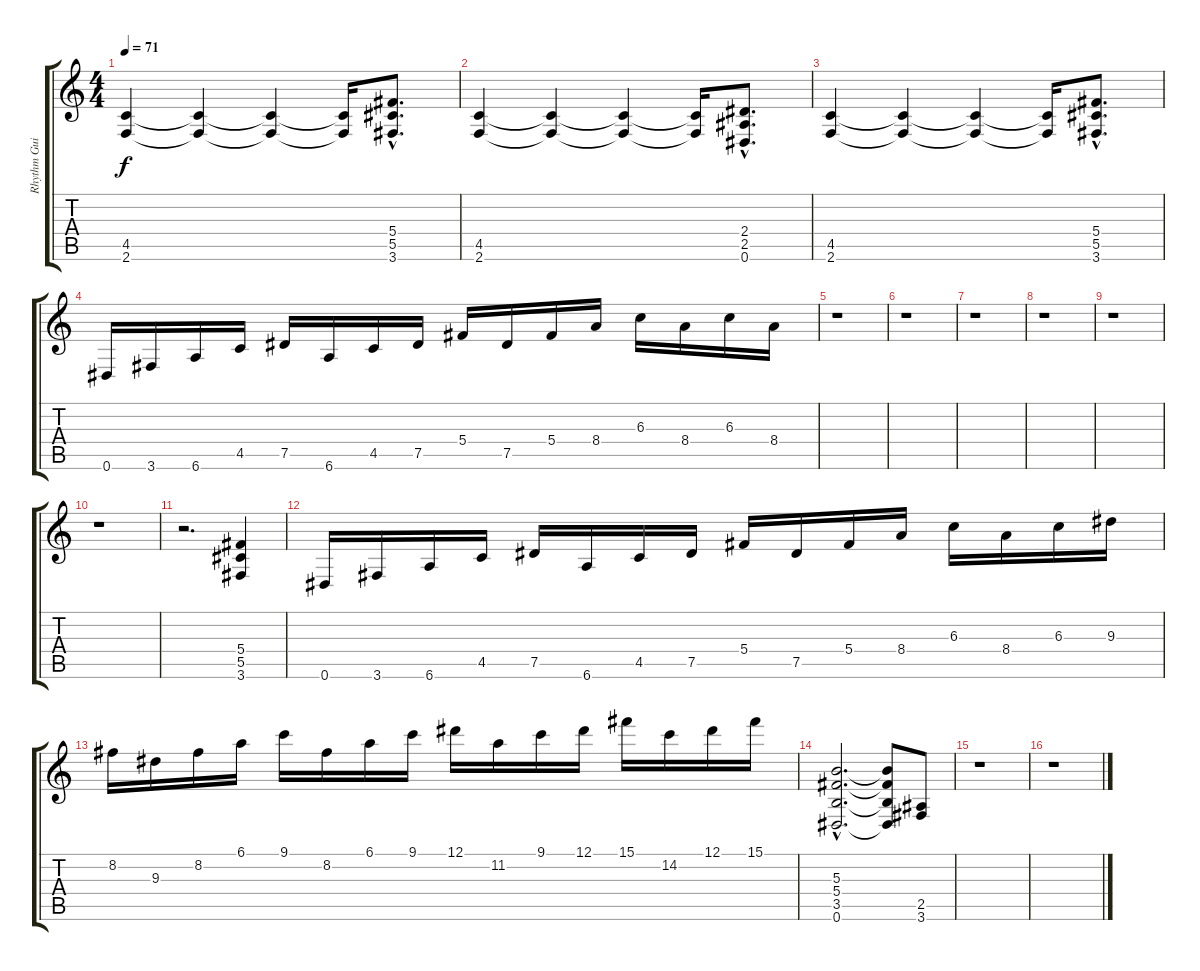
\track ("Rhythm Guitar 2" "Rhythm Gui") {instrument distortionguitar}
\staff {score tabs}
\tuning (Eb4 Bb3 Gb3 Db3 Ab2 Eb2) {hide}
\ts (4 4)
\tempo 71
\clef g2
\ks c
(4.5 2.6).4{dy f} (4.5{t} 2.6{t}).4 (4.5{t} 2.6{t}).4 (4.5{t} 2.6{t}).16 (5.4{hac} 5.5{hac} 3.6{hac}).8{d} |
(4.5 2.6).4 (4.5{t} 2.6{t}).4 (4.5{t} 2.6{t}).4 (4.5{t} 2.6{t}).16 (2.4{hac} 2.5{hac} 0.6{hac}).8{d} |
(4.5 2.6).4 (4.5{t} 2.6{t}).4 (4.5{t} 2.6{t}).4 (4.5{t} 2.6{t}).16 (5.4{hac} 5.5{hac} 3.6{hac}).8{d} |
0.6.16 3.6.16 6.6.16 4.5.16 7.5.16 6.6.16 4.5.16 7.5.16 5.4.16 7.5.16 5.4.16 8.4.16 6.3.16 8.4.16 6.3.16 8.4.16 |
r.1 |
r.1 |
r.1 |
r.1 |
r.1 |
r.1 |
r.2{d} (5.4 5.5 3.6).4 |
0.6.16 3.6.16 6.6.16 4.5.16 7.5.16 6.6.16 4.5.16 7.5.16 5.4.16 7.5.16 5.4.16 8.4.16 6.3.16 8.4.16 6.3.16 9.3.16 |
8.2.16 9.3.16 8.2.16 6.1.16 9.1.16 8.2.16 6.1.16 9.1.16 12.1.16 11.2.16 9.1.16 12.1.16 15.1.16 14.2.16 12.1.16 15.1.16 |
(5.3{hac} 5.4{hac} 3.5{hac} 0.6{hac}).2{d} (5.3{t} 5.4{t} 3.5{t} 0.6{t}).8 (2.5 3.6).8 |
r.1 |
r.1
